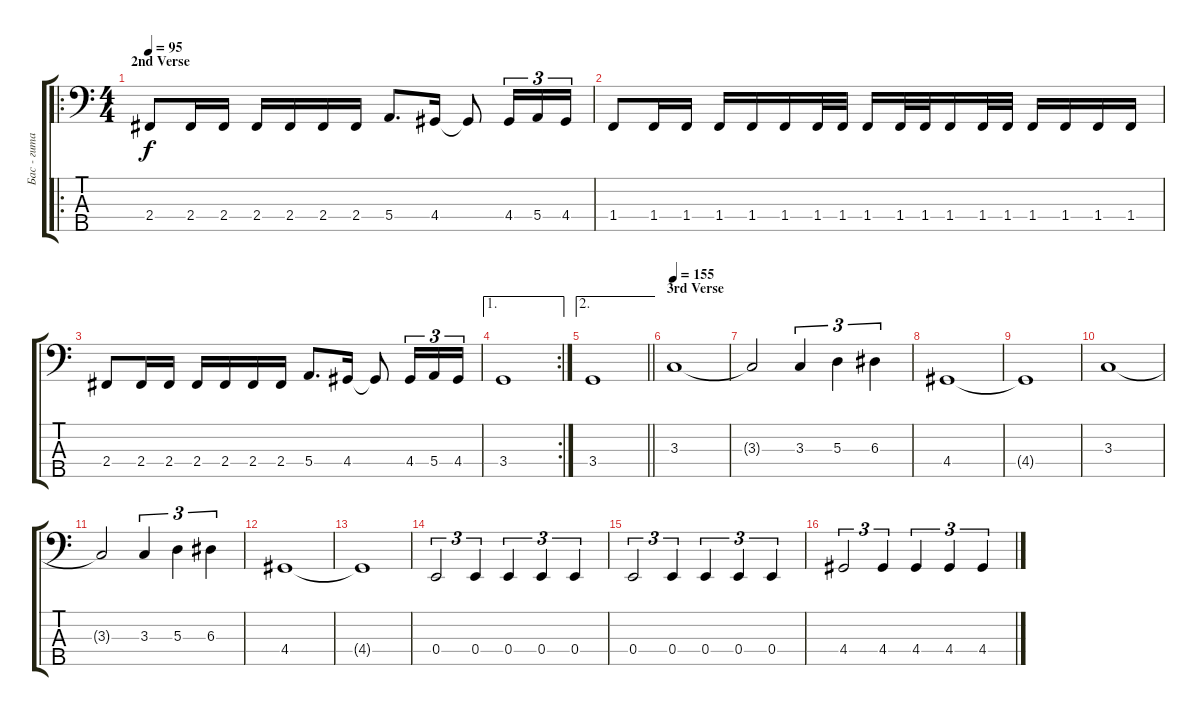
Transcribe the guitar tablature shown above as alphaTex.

\track ("Бас - гитара" "Бас - гита") {instrument electricbassfinger}
\staff {score tabs}
\tuning (G2 D2 A1 E1 B0) {hide}
\ro
\ts (4 4)
\section ("" "2nd Verse")
\tempo 95
\clef f4
\ks c
2.4.8{dy f} 2.4.16 2.4.16 2.4.16 2.4.16 2.4.16 2.4.16 5.4.8{d} 4.4.16 4.4{t}.8 4.4.16{tu (3 2)} 5.4.16{tu (3 2)} 4.4.16{tu (3 2)} |
1.4.8 1.4.16 1.4.16 1.4.16 1.4.16 1.4.16 1.4.32 1.4.32 1.4.16 1.4.32 1.4.32 1.4.16 1.4.32 1.4.32 1.4.16 1.4.16 1.4.16 1.4.16 |
2.4.8 2.4.16 2.4.16 2.4.16 2.4.16 2.4.16 2.4.16 5.4.8{d} 4.4.16 4.4{t}.8 4.4.16{tu (3 2)} 5.4.16{tu (3 2)} 4.4.16{tu (3 2)} |
\ae 1
\rc 2
3.4.1 |
\ae 2
\barLineRight lightlight
3.4.1 |
\section ("" "3rd Verse")
\tempo 155
3.3.1 |
3.3{t}.2 3.3.4{tu (3 2)} 5.3.4{tu (3 2)} 6.3.4{tu (3 2)} |
4.4.1 |
4.4{t}.1 |
3.3.1 |
3.3{t}.2 3.3.4{tu (3 2)} 5.3.4{tu (3 2)} 6.3.4{tu (3 2)} |
4.4.1 |
4.4{t}.1 |
0.4.2{tu (3 2)} 0.4.4{tu (3 2)} 0.4.4{tu (3 2)} 0.4.4{tu (3 2)} 0.4.4{tu (3 2)} |
0.4.2{tu (3 2)} 0.4.4{tu (3 2)} 0.4.4{tu (3 2)} 0.4.4{tu (3 2)} 0.4.4{tu (3 2)} |
4.4.2{tu (3 2)} 4.4.4{tu (3 2)} 4.4.4{tu (3 2)} 4.4.4{tu (3 2)} 4.4.4{tu (3 2)}
